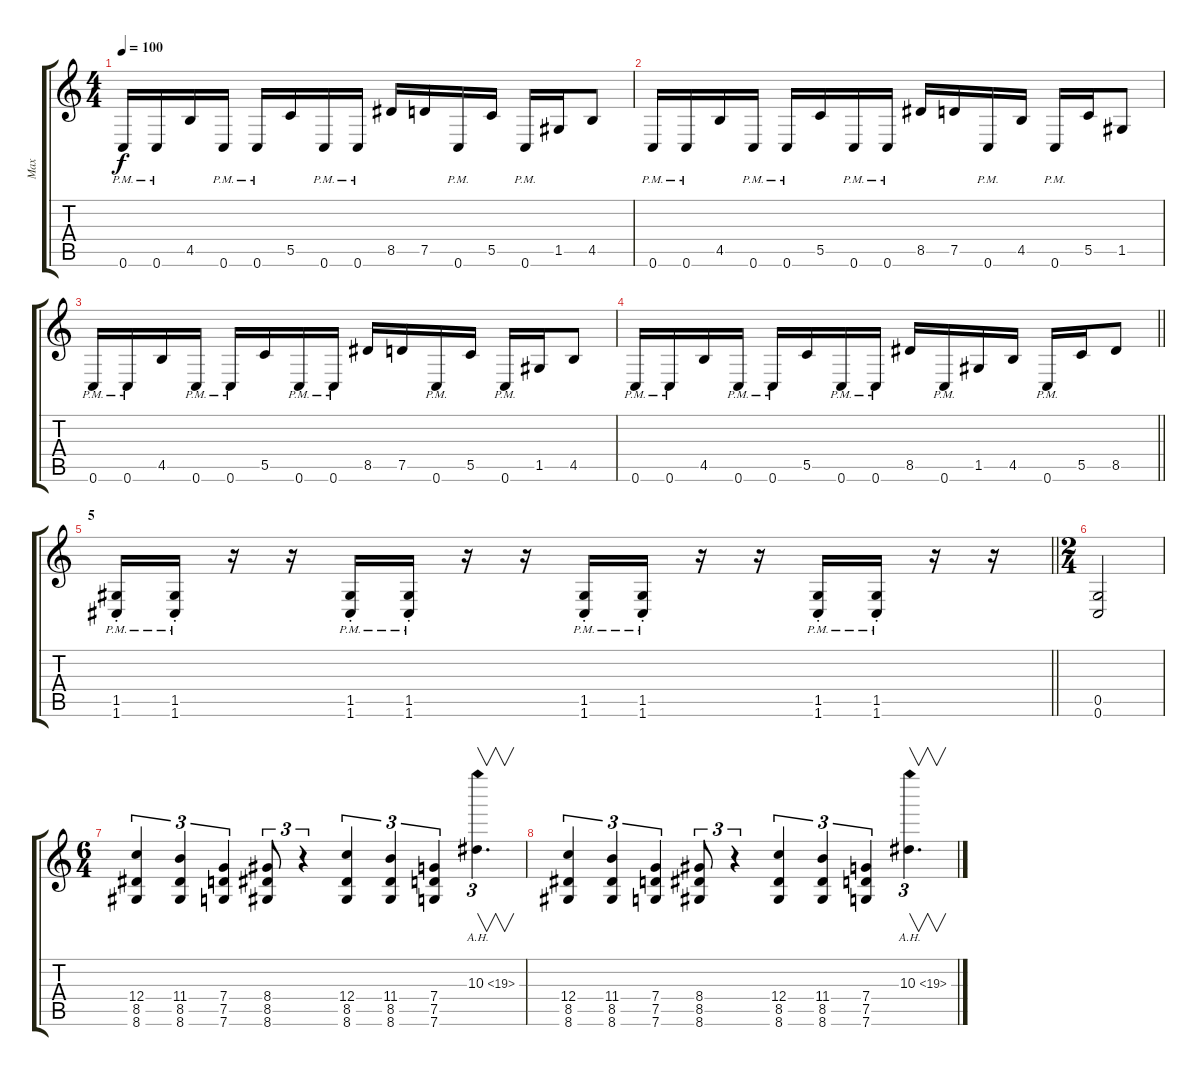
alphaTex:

\track ("Max" "Max") {instrument distortionguitar}
\staff {score tabs}
\tuning (D4 A3 F3 C3 G2 C2) {hide}
\ts (4 4)
\tempo 100
\clef g2
\ks c
0.6{pm}.16{dy f} 0.6{pm}.16 4.5.16 0.6{pm}.16 0.6{pm}.16 5.5.16 0.6{pm}.16 0.6{pm}.16 8.5.16 7.5.16 0.6{pm}.16 5.5.16 0.6{pm}.16 1.5.16 4.5.8 |
0.6{pm}.16 0.6{pm}.16 4.5.16 0.6{pm}.16 0.6{pm}.16 5.5.16 0.6{pm}.16 0.6{pm}.16 8.5.16 7.5.16 0.6{pm}.16 4.5.16 0.6{pm}.16 5.5.16 1.5.8 |
0.6{pm}.16 0.6{pm}.16 4.5.16 0.6{pm}.16 0.6{pm}.16 5.5.16 0.6{pm}.16 0.6{pm}.16 8.5.16 7.5.16 0.6{pm}.16 5.5.16 0.6{pm}.16 1.5.16 4.5.8 |
\barLineRight lightlight
0.6{pm}.16 0.6{pm}.16 4.5.16 0.6{pm}.16 0.6{pm}.16 5.5.16 0.6{pm}.16 0.6{pm}.16 8.5.16 0.6{pm}.16 1.5.16 4.5.16 0.6{pm}.16 5.5.16 8.5.8 |
\section ("" "5")
\barLineRight lightlight
(1.5{pm st} 1.6{pm st}).16 (1.5{pm st} 1.6{pm st}).16 r.16 r.16 (1.5{pm st} 1.6{pm st}).16 (1.5{pm st} 1.6{pm st}).16 r.16 r.16 (1.5{pm st} 1.6{pm st}).16 (1.5{pm st} 1.6{pm st}).16 r.16 r.16 (1.5{pm st} 1.6{pm st}).16 (1.5{pm st} 1.6{pm st}).16 r.16 r.16 |
\ts (2 4)
(0.5 0.6).2 |
\ts (6 4)
(12.4 8.5 8.6).4{tu (3 2)} (11.4 8.5 8.6).4{tu (3 2)} (7.4 7.5 7.6).4{tu (3 2)} (8.4 8.5 8.6).8{tu (3 2)} r.4{tu (3 2)} (12.4 8.5 8.6).4{tu (3 2)} (11.4 8.5 8.6).4{tu (3 2)} (7.4 7.5 7.6).4{tu (3 2)} 10.3{ah 9}.4{v d tu (3 2)} |
(12.4 8.5 8.6).4{tu (3 2)} (11.4 8.5 8.6).4{tu (3 2)} (7.4 7.5 7.6).4{tu (3 2)} (8.4 8.5 8.6).8{tu (3 2)} r.4{tu (3 2)} (12.4 8.5 8.6).4{tu (3 2)} (11.4 8.5 8.6).4{tu (3 2)} (7.4 7.5 7.6).4{tu (3 2)} 10.3{ah 9}.4{v d tu (3 2)}
